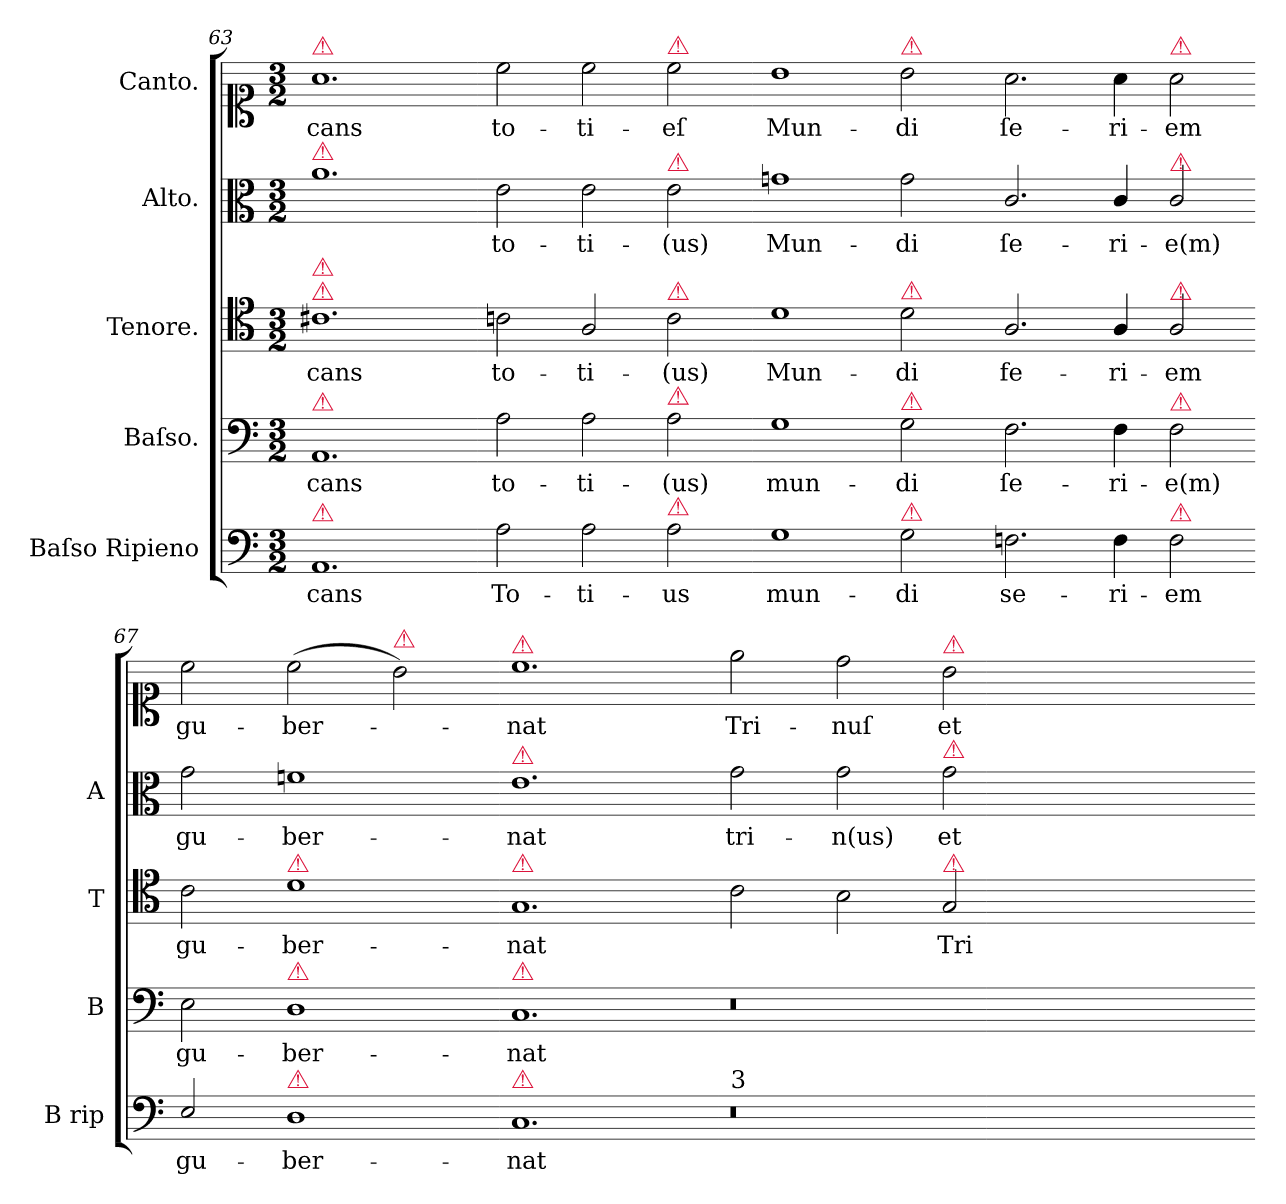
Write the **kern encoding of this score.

**kern	**text	**kern	**text	**kern	**text	**kern	**text	**kern	**text
*part5	*part5	*part4	*part4	*part3	*part3	*part2	*part2	*part1	*part1
*staff5	*staff5	*staff4	*staff4	*staff3	*staff3	*staff2	*staff2	*staff1	*staff1
*I"Baſso Ripieno	*	*I"Baſso.	*	*I"Tenore.	*	*I"Alto.	*	*I"Canto.	*
*I'B rip	*	*I'B	*	*I'T	*	*I'A	*	*	*
*clefF4	*	*clefF4	*	*clefC4	*	*clefC3	*	*clefC1	*
*k[]	*	*k[]	*	*k[]	*	*k[]	*	*k[]	*
*M3/2	*	*M3/2	*	*M3/2	*	*M3/2	*	*M3/2	*
=63	=63	=63	=63	=63	=63	=63	=63	=63	=63
!	!	!	!	!	!	!	!	!LO:TX:a:color=crimson:t=⚠	!
!	!	!	!	!	!	!LO:TX:a:color=crimson:t=⚠	!	!	!
!	!	!	!	!LO:TX:a:color=crimson:t=⚠	!	!	!	!	!
!	!	!	!	!LO:TX:a:color=crimson:t=⚠	!	!	!	!	!
!	!	!LO:TX:a:color=crimson:t=⚠	!	!	!	!	!	!	!
!LO:TX:a:color=crimson:t=⚠	!	!	!	!	!	!	!	!	!
1.AA	-cans	1.AA	-cans	1.c#X	-cans	1.a	.	1.a	-cans
=64-	=64-	=64-	=64-	=64-	=64-	=64-	=64-	=64-	=64-
2A\	To-	2A\	to-	2cn\	to-	2e\	to-	2cc\	to-
2A\	-ti-	2A\	-ti-	2A/	-ti-	2e\	-ti-	2cc\	-ti-
!	!	!	!	!	!	!	!	!LO:TX:a:color=crimson:t=⚠	!
!	!	!	!	!	!	!LO:TX:a:color=crimson:t=⚠	!	!	!
!	!	!	!	!LO:TX:a:color=crimson:t=⚠	!	!	!	!	!
!	!	!LO:TX:a:color=crimson:t=⚠	!	!	!	!	!	!	!
!LO:TX:a:color=crimson:t=⚠	!	!	!	!	!	!	!	!	!
2A\	-us	2A\	-(us)	2c\	-(us)	2e\	-(us)	2cc\	-eſ
=65-	=65-	=65-	=65-	=65-	=65-	=65-	=65-	=65-	=65-
1G	mun-	1G	mun-	1d	Mun-	1gn	Mun-	1b	Mun-
!	!	!	!	!	!	!	!	!LO:TX:a:color=crimson:t=⚠	!
!	!	!	!	!LO:TX:a:color=crimson:t=⚠	!	!	!	!	!
!	!	!LO:TX:a:color=crimson:t=⚠	!	!	!	!	!	!	!
!LO:TX:a:color=crimson:t=⚠	!	!	!	!	!	!	!	!	!
2G\	-di	2G\	-di	2d\	-di	2g\	-di	2b\	-di
=66-	=66-	=66-	=66-	=66-	=66-	=66-	=66-	=66-	=66-
2.Fn\	se-	2.F\	ſe-	2.A/	fe-	2.c/	ſe-	2.a\	ſe-
4F\	-ri-	4F\	-ri-	4A/	-ri-	4c/	-ri-	4a\	-ri-
!	!	!	!	!	!	!	!	!LO:TX:a:color=crimson:t=⚠	!
!	!	!	!	!	!	!LO:TX:a:color=crimson:t=⚠	!	!	!
!	!	!	!	!LO:TX:a:color=crimson:t=⚠	!	!	!	!	!
!	!	!LO:TX:a:color=crimson:t=⚠	!	!	!	!	!	!	!
!LO:TX:a:color=crimson:t=⚠	!	!	!	!	!	!	!	!	!
2F\	-em	2F\	-e(m)	2A/	-em	2c/	-e(m)	2a\	-em
=67-	=67-	=67-	=67-	=67-	=67-	=67-	=67-	=67-	=67-
2E/	gu-	2E\	gu-	2c\	gu-	2g\	gu-	2cc\	gu-
!	!	!	!	!LO:TX:a:color=crimson:t=⚠	!	!	!	!	!
!	!	!LO:TX:a:color=crimson:t=⚠	!	!	!	!	!	!	!
!LO:TX:a:color=crimson:t=⚠	!	!	!	!	!	!	!	!	!
1D	-ber-	1D	-ber-	1d	-ber-	1fn	-ber-	(>2cc\	-ber-
!	!	!	!	!	!	!	!	!LO:TX:a:color=crimson:t=⚠	!
.	.	.	.	.	.	.	.	2b\)	.
=68-	=68-	=68-	=68-	=68-	=68-	=68-	=68-	=68-	=68-
!	!	!	!	!	!	!	!	!LO:TX:a:color=crimson:t=⚠	!
!	!	!	!	!	!	!LO:TX:a:color=crimson:t=⚠	!	!	!
!	!	!	!	!LO:TX:a:color=crimson:t=⚠	!	!	!	!	!
!	!	!LO:TX:a:color=crimson:t=⚠	!	!	!	!	!	!	!
!LO:TX:a:color=crimson:t=⚠	!	!	!	!	!	!	!	!	!
1.C	-nat	1.C	-nat	1.G	-nat	1.e	-nat	1.cc	-nat
=69-	=69-	=69-	=69-	=69-	=69-	=69-	=69-	=69-	=69-
!LO:TX:a:t=3	!	!	!	!	!	!	!	!	!
0.r	.	0.r	.	2c\	.	2g\	tri-	2ee\	Tri-
.	.	.	.	2B\	.	2g\	-n(us)	2dd\	-nuſ
!	!	!	!	!	!	!	!	!LO:TX:a:color=crimson:t=⚠	!
!	!	!	!	!	!	!LO:TX:a:color=crimson:t=⚠	!	!	!
!	!	!	!	!LO:TX:a:color=crimson:t=⚠	!	!	!	!	!
.	.	.	.	2G/	Tri-	2g\	et	2b\	et
.	.	.	.	1.ryy	.	1.ryy	.	1.ryy	.
=-	=-	=-	=-	=-	=-	=-	=-	=-	=-
*-	*-	*-	*-	*-	*-	*-	*-	*-	*-
